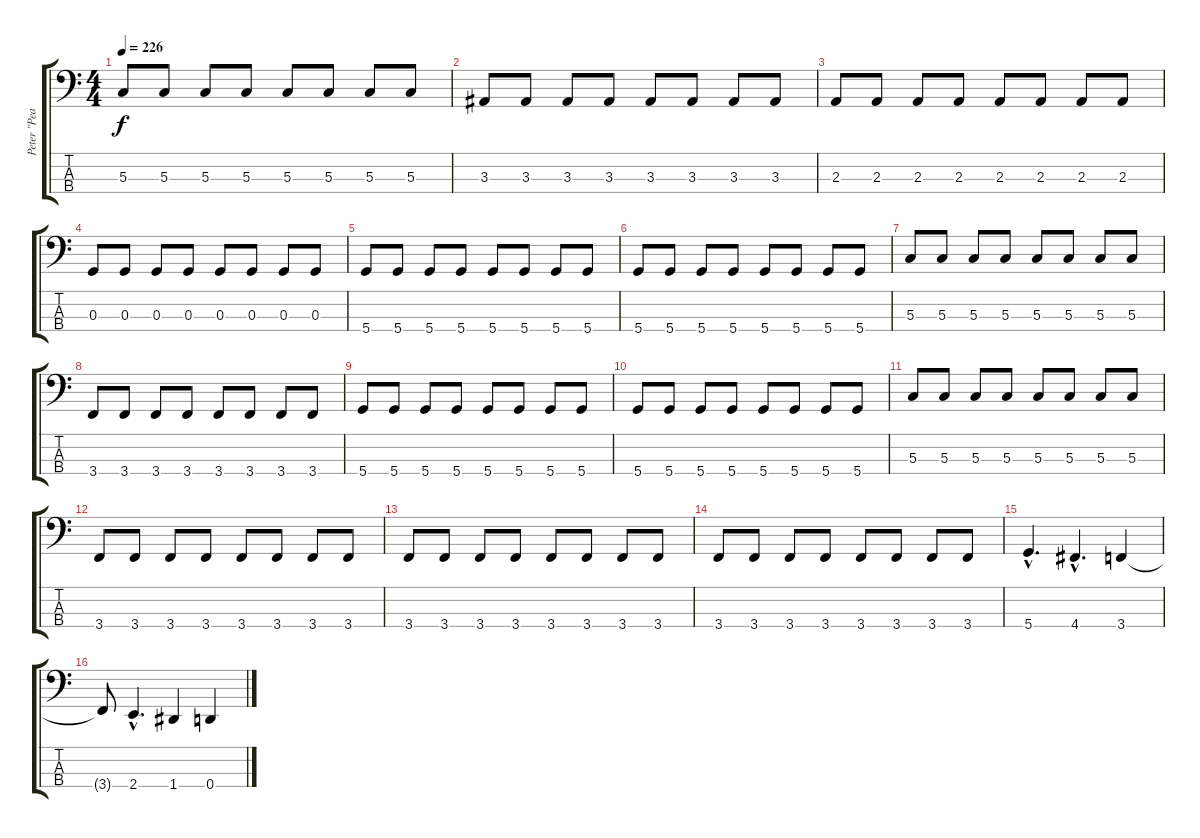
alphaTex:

\track ("Peter \"Peavy\" Wagner" "Peter \"Pea") {instrument electricbassfinger}
\staff {score tabs}
\tuning (F2 C2 G1 D1) {hide}
\ts (4 4)
\tempo 226
\clef f4
\ks c
5.3.8{dy f} 5.3.8 5.3.8 5.3.8 5.3.8 5.3.8 5.3.8 5.3.8 |
3.3.8 3.3.8 3.3.8 3.3.8 3.3.8 3.3.8 3.3.8 3.3.8 |
2.3.8 2.3.8 2.3.8 2.3.8 2.3.8 2.3.8 2.3.8 2.3.8 |
0.3.8 0.3.8 0.3.8 0.3.8 0.3.8 0.3.8 0.3.8 0.3.8 |
5.4.8 5.4.8 5.4.8 5.4.8 5.4.8 5.4.8 5.4.8 5.4.8 |
5.4.8 5.4.8 5.4.8 5.4.8 5.4.8 5.4.8 5.4.8 5.4.8 |
5.3.8 5.3.8 5.3.8 5.3.8 5.3.8 5.3.8 5.3.8 5.3.8 |
3.4.8 3.4.8 3.4.8 3.4.8 3.4.8 3.4.8 3.4.8 3.4.8 |
5.4.8 5.4.8 5.4.8 5.4.8 5.4.8 5.4.8 5.4.8 5.4.8 |
5.4.8 5.4.8 5.4.8 5.4.8 5.4.8 5.4.8 5.4.8 5.4.8 |
5.3.8 5.3.8 5.3.8 5.3.8 5.3.8 5.3.8 5.3.8 5.3.8 |
3.4.8 3.4.8 3.4.8 3.4.8 3.4.8 3.4.8 3.4.8 3.4.8 |
3.4.8 3.4.8 3.4.8 3.4.8 3.4.8 3.4.8 3.4.8 3.4.8 |
3.4.8 3.4.8 3.4.8 3.4.8 3.4.8 3.4.8 3.4.8 3.4.8 |
5.4{hac}.4{d} 4.4{hac}.4{d} 3.4.4 |
3.4{t}.8 2.4{hac}.4{d} 1.4.4 0.4.4
